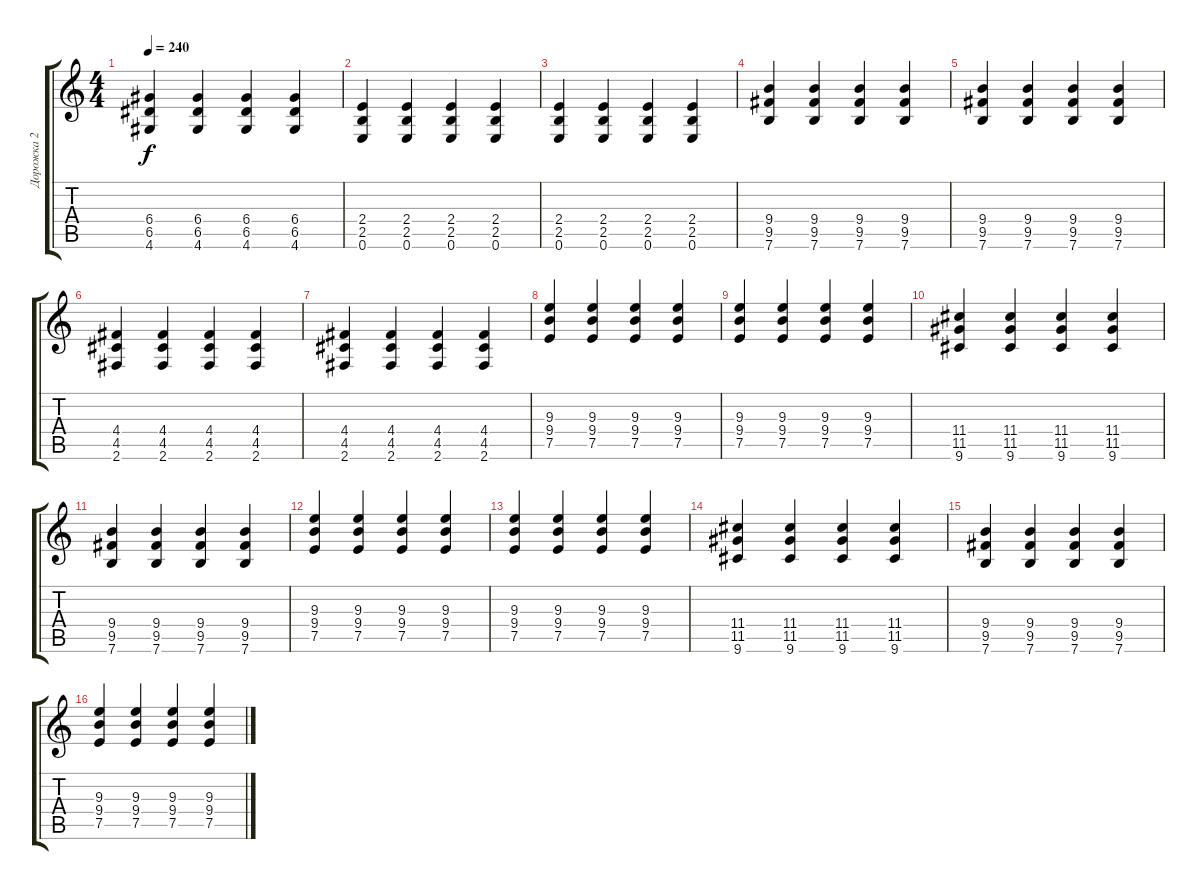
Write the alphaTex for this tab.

\track ("Дорожка 2" "Дорожка 2") {instrument distortionguitar}
\staff {score tabs}
\tuning (E4 B3 G3 D3 A2 E2) {hide}
\ts (4 4)
\tempo 240
\clef g2
\ks c
(6.4 6.5 4.6).4{dy f} (6.4 6.5 4.6).4 (6.4 6.5 4.6).4 (6.4 6.5 4.6).4 |
(2.4 2.5 0.6).4 (2.4 2.5 0.6).4 (2.4 2.5 0.6).4 (2.4 2.5 0.6).4 |
(2.4 2.5 0.6).4 (2.4 2.5 0.6).4 (2.4 2.5 0.6).4 (2.4 2.5 0.6).4 |
(9.4 9.5 7.6).4 (9.4 9.5 7.6).4 (9.4 9.5 7.6).4 (9.4 9.5 7.6).4 |
(9.4 9.5 7.6).4 (9.4 9.5 7.6).4 (9.4 9.5 7.6).4 (9.4 9.5 7.6).4 |
(4.4 4.5 2.6).4 (4.4 4.5 2.6).4 (4.4 4.5 2.6).4 (4.4 4.5 2.6).4 |
(4.4 4.5 2.6).4 (4.4 4.5 2.6).4 (4.4 4.5 2.6).4 (4.4 4.5 2.6).4 |
(9.3 9.4 7.5).4 (9.3 9.4 7.5).4 (9.3 9.4 7.5).4 (9.3 9.4 7.5).4 |
(9.3 9.4 7.5).4 (9.3 9.4 7.5).4 (9.3 9.4 7.5).4 (9.3 9.4 7.5).4 |
(11.4 11.5 9.6).4 (11.4 11.5 9.6).4 (11.4 11.5 9.6).4 (11.4 11.5 9.6).4 |
(9.4 9.5 7.6).4 (9.4 9.5 7.6).4 (9.4 9.5 7.6).4 (9.4 9.5 7.6).4 |
(9.3 9.4 7.5).4 (9.3 9.4 7.5).4 (9.3 9.4 7.5).4 (9.3 9.4 7.5).4 |
(9.3 9.4 7.5).4 (9.3 9.4 7.5).4 (9.3 9.4 7.5).4 (9.3 9.4 7.5).4 |
(11.4 11.5 9.6).4 (11.4 11.5 9.6).4 (11.4 11.5 9.6).4 (11.4 11.5 9.6).4 |
(9.4 9.5 7.6).4 (9.4 9.5 7.6).4 (9.4 9.5 7.6).4 (9.4 9.5 7.6).4 |
(9.3 9.4 7.5).4 (9.3 9.4 7.5).4 (9.3 9.4 7.5).4 (9.3 9.4 7.5).4
